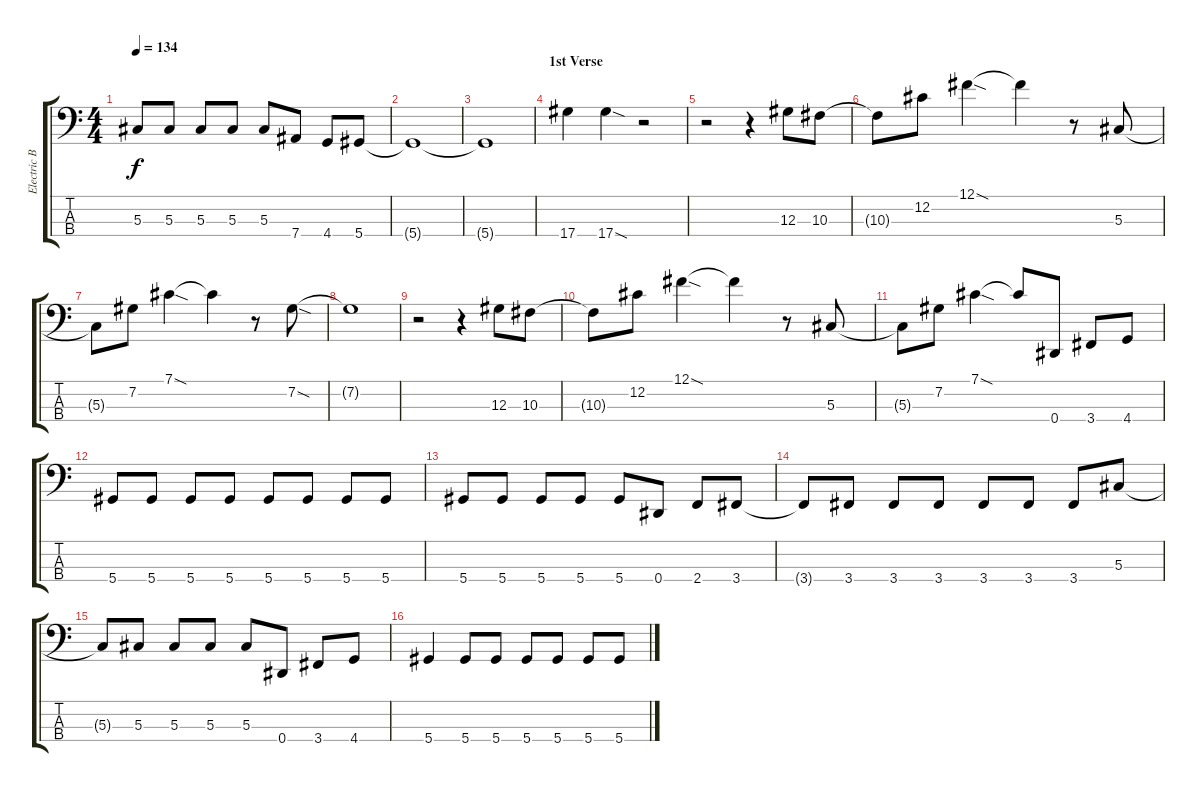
\track ("Electric Bass (w/ pick)" "Electric B") {instrument electricbasspick}
\staff {score tabs}
\tuning (Gb2 Db2 Ab1 Eb1) {hide}
\ts (4 4)
\tempo 134
\clef f4
\ks c
5.3{t}.8{dy f} 5.3.8 5.3.8 5.3.8 5.3.8 7.4.8 4.4.8 5.4.8 |
5.4{t}.1 |
5.4{t}.1 |
\section ("" "1st Verse")
17.4.4 17.4{sod}.4 r.2 |
r.2 r.4 12.3.8 10.3.8 |
10.3{t}.8 12.2.8 12.1{sod}.4 12.1{t}.4 r.8 5.3.8 |
5.3{t}.8 7.2.8 7.1{sod}.4 7.1{t}.4 r.8 7.2{sod}.8 |
7.2{t}.1 |
r.2 r.4 12.3.8 10.3.8 |
10.3{t}.8 12.2.8 12.1{sod}.4 12.1{t}.4 r.8 5.3.8 |
5.3{t}.8 7.2.8 7.1{sod}.4 7.1{t}.8 0.4.8 3.4.8 4.4.8 |
5.4.8 5.4.8 5.4.8 5.4.8 5.4.8 5.4.8 5.4.8 5.4.8 |
5.4.8 5.4.8 5.4.8 5.4.8 5.4.8 0.4.8 2.4.8 3.4.8 |
3.4{t}.8 3.4.8 3.4.8 3.4.8 3.4.8 3.4.8 3.4.8 5.3.8 |
5.3{t}.8 5.3.8 5.3.8 5.3.8 5.3.8 0.4.8 3.4.8 4.4.8 |
5.4.4 5.4.8 5.4.8 5.4.8 5.4.8 5.4.8 5.4.8
